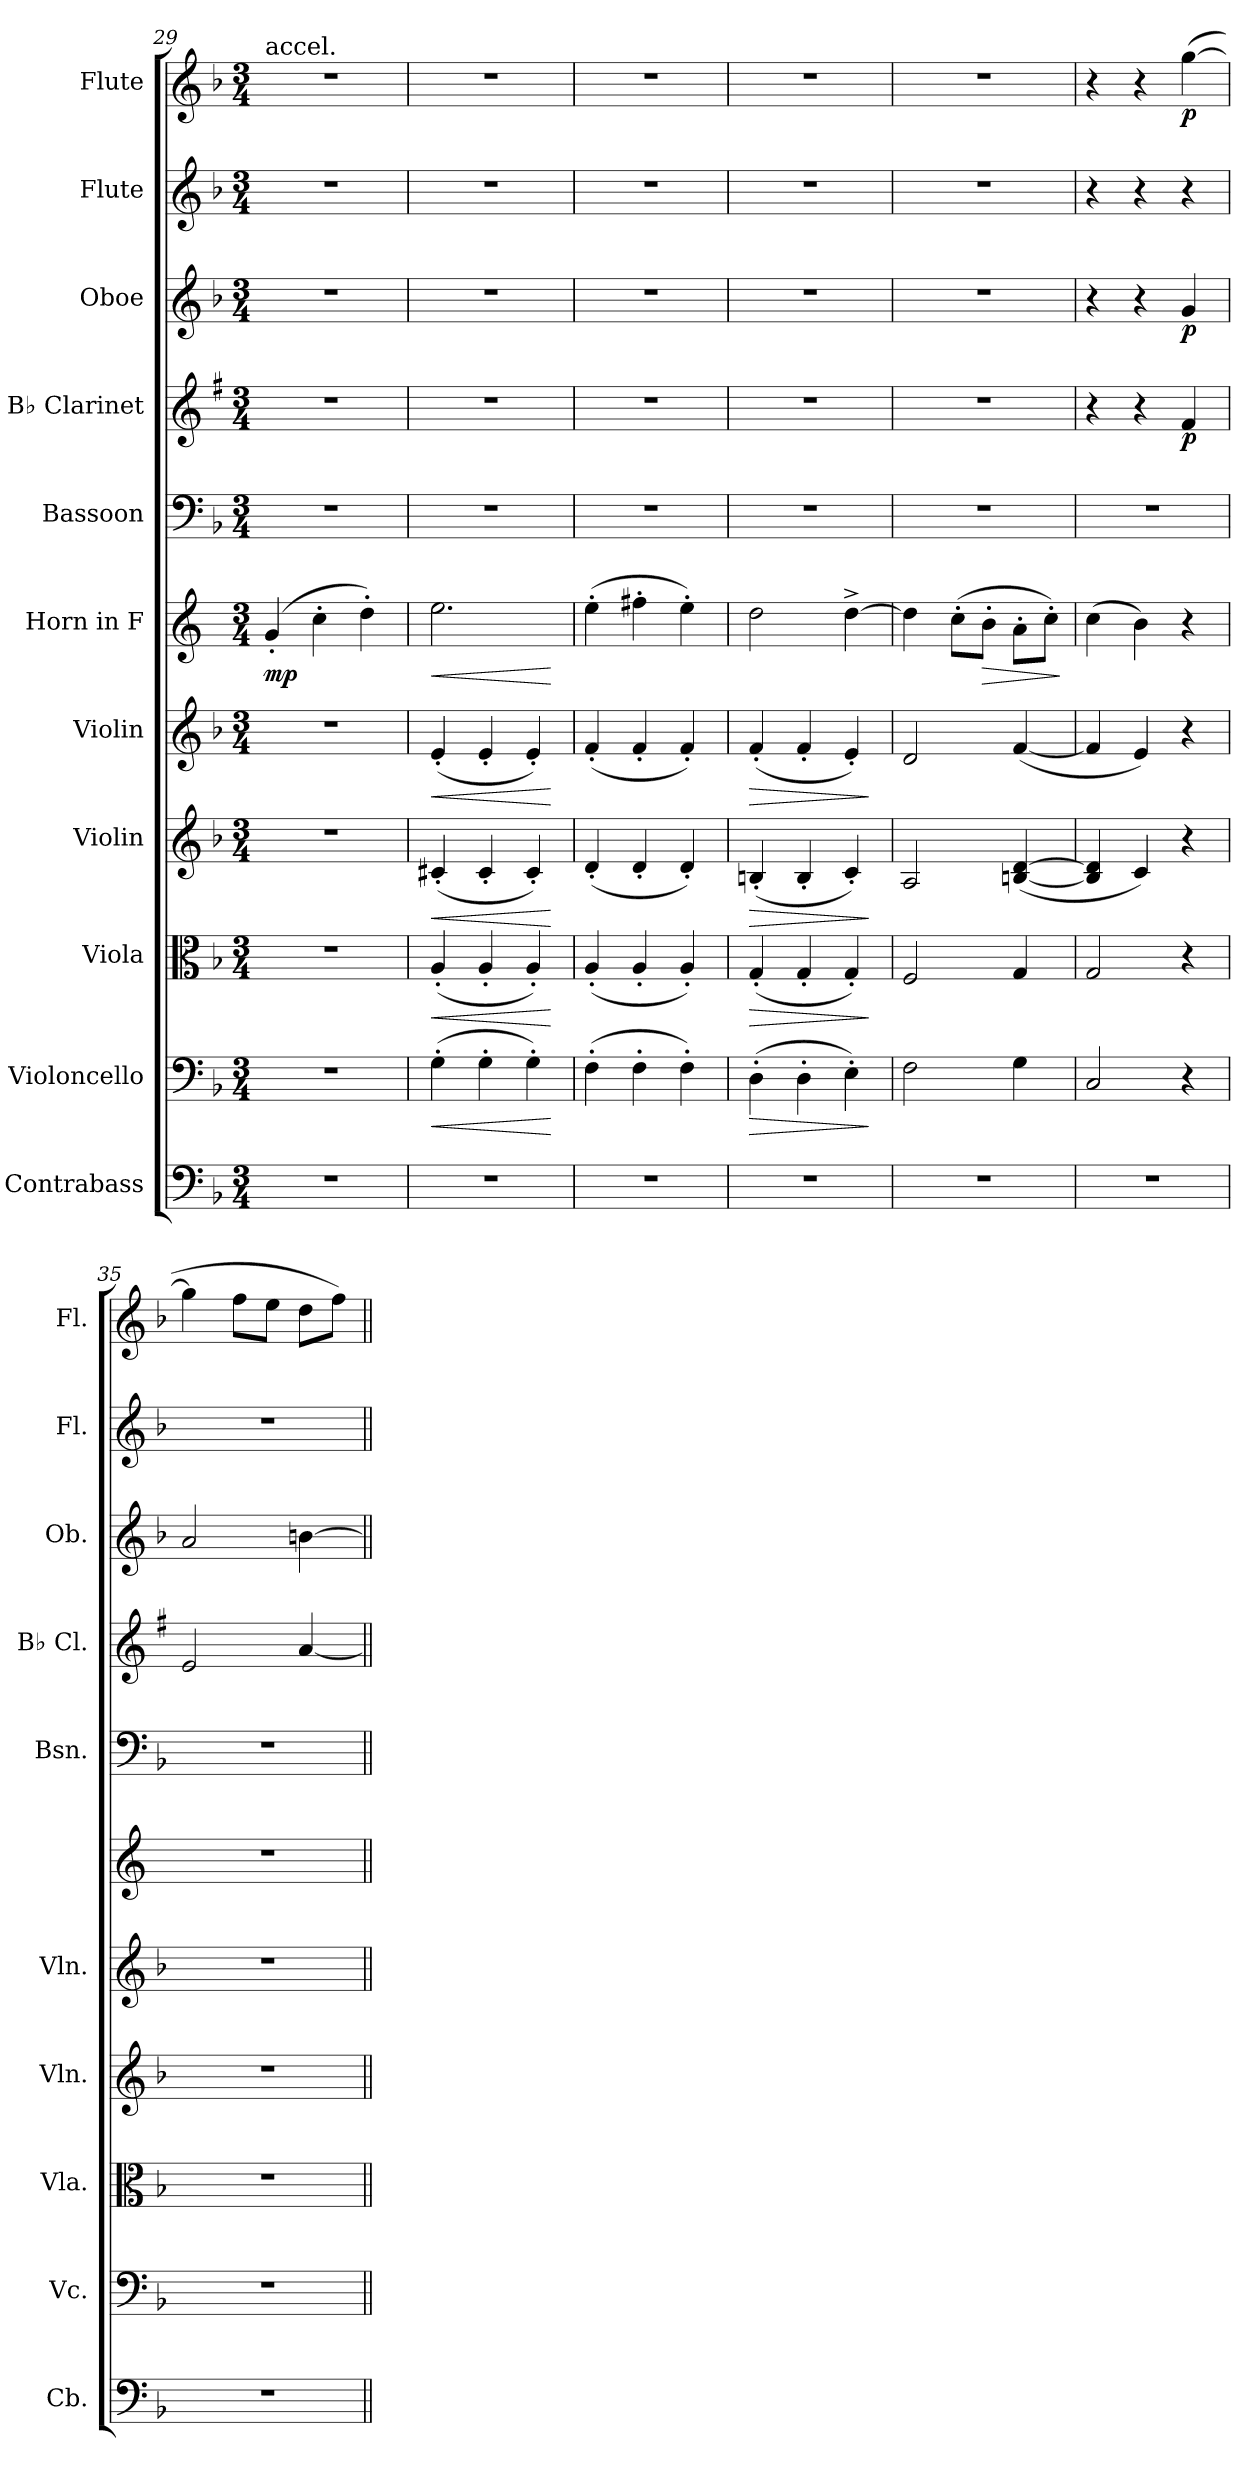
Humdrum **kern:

**kern	**kern	**dynam	**kern	**dynam	**kern	**dynam	**kern	**dynam	**kern	**dynam	**kern	**kern	**dynam	**kern	**dynam	**kern	**kern	**dynam
*part11	*part10	*part10	*part9	*part9	*part8	*part8	*part7	*part7	*part6	*part6	*part5	*part4	*part4	*part3	*part3	*part2	*part1	*part1
*staff11	*staff10	*staff10	*staff9	*staff9	*staff8	*staff8	*staff7	*staff7	*staff6	*staff6	*staff5	*staff4	*staff4	*staff3	*staff3	*staff2	*staff1	*staff1
*I"Contrabass	*I"Violoncello	*	*I"Viola	*	*I"Violin	*	*I"Violin	*	*I"Horn in F	*	*I"Bassoon	*I"B♭ Clarinet	*	*I"Oboe	*	*I"Flute	*I"Flute	*
*I'Cb.	*I'Vc.	*	*I'Vla.	*	*I'Vln.	*	*I'Vln.	*	*	*	*I'Bsn.	*I'B♭ Cl.	*	*I'Ob.	*	*I'Fl.	*I'Fl.	*
!!LO:PB:g=z
*clefF4	*clefF4	*	*clefC3	*	*clefG2	*	*clefG2	*	*clefG2	*	*clefF4	*clefG2	*	*clefG2	*	*clefG2	*clefG2	*
*ITrd7c12	*	*	*	*	*	*	*	*	*ITrd4c7	*	*	*ITrd1c2	*	*	*	*	*	*
*k[b-]	*k[b-]	*	*k[b-]	*	*k[b-]	*	*k[b-]	*	*k[b-]	*	*k[b-]	*k[b-]	*	*k[b-]	*	*k[b-]	*k[b-]	*
*M3/4	*M3/4	*	*M3/4	*	*M3/4	*	*M3/4	*	*M3/4	*	*M3/4	*M3/4	*	*M3/4	*	*M3/4	*M3/4	*
=29	=29	=29	=29	=29	=29	=29	=29	=29	=29	=29	=29	=29	=29	=29	=29	=29	=29	=29
!	!	!	!	!	!	!	!	!	!	!	!	!	!	!	!	!	!LO:TX:a:t=accel.	!
!	!	!	!	!	!	!	!	!	!	!LO:DY:b	!	!	!	!	!	!	!	!
2.r	2.r	.	2.r	.	2.r	.	2.r	.	(>4c'/	mp	2.r	2.r	.	2.r	.	2.r	2.r	.
.	.	.	.	.	.	.	.	.	4f'\	.	.	.	.	.	.	.	.	.
.	.	.	.	.	.	.	.	.	4g'\)	.	.	.	.	.	.	.	.	.
=30	=30	=30	=30	=30	=30	=30	=30	=30	=30	=30	=30	=30	=30	=30	=30	=30	=30	=30
!	!	!LO:HP:b	!	!LO:HP:b	!	!LO:HP:b	!	!LO:HP:b	!	!LO:HP:b	!	!	!	!	!	!	!	!
2.r	(>4G'\	<	(<4A'/	<	(<4c#X'/	<	(<4e'/	<	2.a\	<	2.r	2.r	.	2.r	.	2.r	2.r	.
.	4G'\	.	4A'/	.	4c#'/	.	4e'/	.	.	.	.	.	.	.	.	.	.	.
.	4G'\)	.	4A'/)	.	4c#'/)	.	4e'/)	.	.	.	.	.	.	.	.	.	.	.
.	.	[	.	[	.	[	.	[	.	[	.	.	.	.	.	.	.	.
=31	=31	=31	=31	=31	=31	=31	=31	=31	=31	=31	=31	=31	=31	=31	=31	=31	=31	=31
2.r	(>4F'\	.	(<4A'/	.	(<4d'/	.	(<4f'/	.	(>4a'\	.	2.r	2.r	.	2.r	.	2.r	2.r	.
.	4F'\	.	4A'/	.	4d'/	.	4f'/	.	4bn'\	.	.	.	.	.	.	.	.	.
.	4F'\)	.	4A'/)	.	4d'/)	.	4f'/)	.	4a'\)	.	.	.	.	.	.	.	.	.
=32	=32	=32	=32	=32	=32	=32	=32	=32	=32	=32	=32	=32	=32	=32	=32	=32	=32	=32
!	!	!LO:HP:b	!	!LO:HP:b	!	!LO:HP:b	!	!LO:HP:b	!	!	!	!	!	!	!	!	!	!
2.r	(>4D'\	>	(<4G'/	>	(<4Bn'/	>	(<4f'/	>	2g\	.	2.r	2.r	.	2.r	.	2.r	2.r	.
.	4D'\	.	4G'/	.	4B'/	.	4f'/	.	.	.	.	.	.	.	.	.	.	.
.	4E'\)	.	4G'/)	.	4c'/)	.	4e'/)	.	[4g^\	.	.	.	.	.	.	.	.	.
.	.	]	.	]	.	]	.	]	.	.	.	.	.	.	.	.	.	.
=33	=33	=33	=33	=33	=33	=33	=33	=33	=33	=33	=33	=33	=33	=33	=33	=33	=33	=33
2.r	2F\	.	2F/	.	2A/	.	2d/	.	4g\]	.	2.r	2.r	.	2.r	.	2.r	2.r	.
.	.	.	.	.	.	.	.	.	(>8f'\L	.	.	.	.	.	.	.	.	.
!	!	!	!	!	!	!	!	!	!	!LO:HP:b	!	!	!	!	!	!	!	!
.	.	.	.	.	.	.	.	.	8e'\J	>	.	.	.	.	.	.	.	.
.	4G\	.	4G/	.	(<[4Bn/ [4d/	.	(<[4f/	.	8d'\L	.	.	.	.	.	.	.	.	.
.	.	.	.	.	.	.	.	.	8f'\J)	.	.	.	.	.	.	.	.	.
.	.	.	.	.	.	.	.	.	.	]	.	.	.	.	.	.	.	.
=34	=34	=34	=34	=34	=34	=34	=34	=34	=34	=34	=34	=34	=34	=34	=34	=34	=34	=34
2.r	2C/	.	2G/	.	4B/] 4d/]	.	4f/]	.	(>4f\	.	2.r	4r	.	4r	.	4r	4r	.
.	.	.	.	.	4c/)	.	4e/)	.	4e\)	.	.	4r	.	4r	.	4r	4r	.
!	!	!	!	!	!	!	!	!	!	!	!	!	!LO:DY:b	!	!LO:DY:b	!	!	!LO:DY:b
.	4r	.	4r	.	4r	.	4r	.	4r	.	.	4e/	p	4g/	p	4r	(>[4gg\	p
=35	=35	=35	=35	=35	=35	=35	=35	=35	=35	=35	=35	=35	=35	=35	=35	=35	=35	=35
2.r	2.r	.	2.r	.	2.r	.	2.r	.	2.r	.	2.r	2d/	.	2a/	.	2.r	4gg\]	.
.	.	.	.	.	.	.	.	.	.	.	.	.	.	.	.	.	8ff\L	.
.	.	.	.	.	.	.	.	.	.	.	.	.	.	.	.	.	8ee\J	.
.	.	.	.	.	.	.	.	.	.	.	.	[4g/	.	[4bn\	.	.	8dd\L	.
.	.	.	.	.	.	.	.	.	.	.	.	.	.	.	.	.	8ff\J)	.
=||	=||	=||	=||	=||	=||	=||	=||	=||	=||	=||	=||	=||	=||	=||	=||	=||	=||	=||
*-	*-	*-	*-	*-	*-	*-	*-	*-	*-	*-	*-	*-	*-	*-	*-	*-	*-	*-
